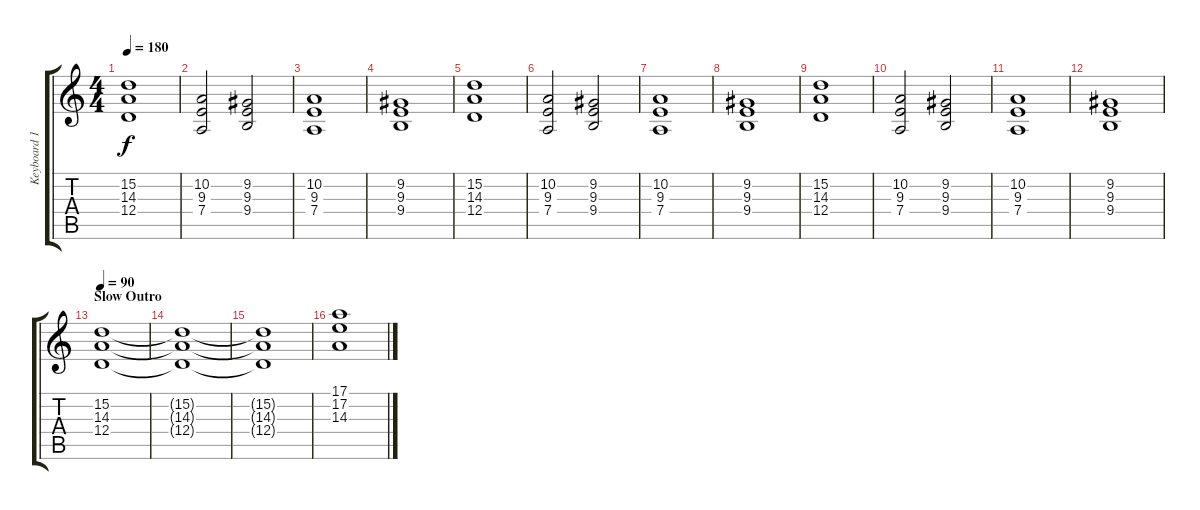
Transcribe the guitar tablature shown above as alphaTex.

\track ("Keyboard 1" "Keyboard 1") {instrument stringensemble1}
\staff {score tabs}
\tuning (E4 B3 G3 D3 A2 E2) {hide}
\ts (4 4)
\tempo 180
\clef g2
\ks c
(15.2 14.3 12.4).1{dy f} |
(10.2 9.3 7.4).2 (9.2 9.3 9.4).2 |
(10.2 9.3 7.4).1 |
(9.2 9.3 9.4).1 |
(15.2 14.3 12.4).1 |
(10.2 9.3 7.4).2 (9.2 9.3 9.4).2 |
(10.2 9.3 7.4).1 |
(9.2 9.3 9.4).1 |
(15.2 14.3 12.4).1 |
(10.2 9.3 7.4).2 (9.2 9.3 9.4).2 |
(10.2 9.3 7.4).1 |
(9.2 9.3 9.4).1 |
\section ("" "Slow Outro")
\tempo 90
(15.2 14.3 12.4).1 |
(15.2{t} 14.3{t} 12.4{t}).1 |
(15.2{t} 14.3{t} 12.4{t}).1 |
(17.1 17.2 14.3).1
